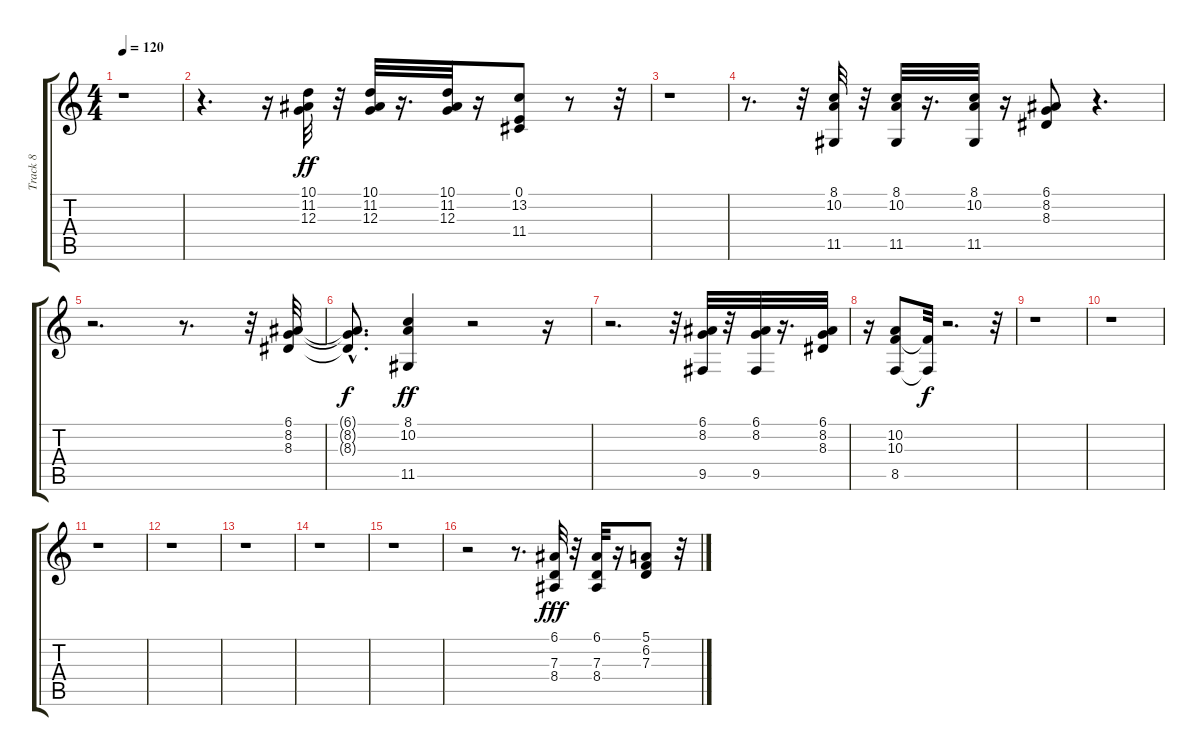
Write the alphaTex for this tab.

\track ("Track 8" "Track 8") {instrument lead2sawtooth}
\staff {score tabs}
\tuning (E4 B3 G3 D3 A2 E2) {hide}
\ts (4 4)
\tempo 120
\clef g2
\ks c
r.1{dy f} |
r.4{d} r.16 (10.1 11.2 12.3).32{dy ff} r.32 (10.1 11.2 12.3).32 r.16{d} (10.1 11.2 12.3).32 r.16 (0.1 13.2 11.4).8 r.8 r.32 |
r.1 |
r.8{d} r.32 (8.1 10.2 11.5).32 r.32 (8.1 10.2 11.5).32 r.16{d} (8.1 10.2 11.5).32 r.16 (6.1 8.2 8.3).8 r.4{d} |
r.2{d} r.8{d} r.32 (6.1 8.2 8.3).32 |
(6.1{hac t} 8.2{hac t} 8.3{hac t}).8{d dy f} (8.1 10.2 11.5).4{dy ff} r.2 r.16 |
r.2{d} r.32 (6.1 8.2 9.5).32 r.32 (6.1 8.2 9.5).32 r.16{d} (6.1 8.2 8.3).32 |
r.16 (10.2 10.3 8.5).8 (10.3{t} 8.5{t}).32{dy f} r.2{d} r.32 |
r.1 |
r.1 |
r.1 |
r.1 |
r.1 |
r.1 |
r.1 |
r.2 r.8{d} (6.1 7.3 8.4).32{dy fff} r.32 (6.1 7.3 8.4).32 r.16 (5.1 6.2 7.3).8 r.32
